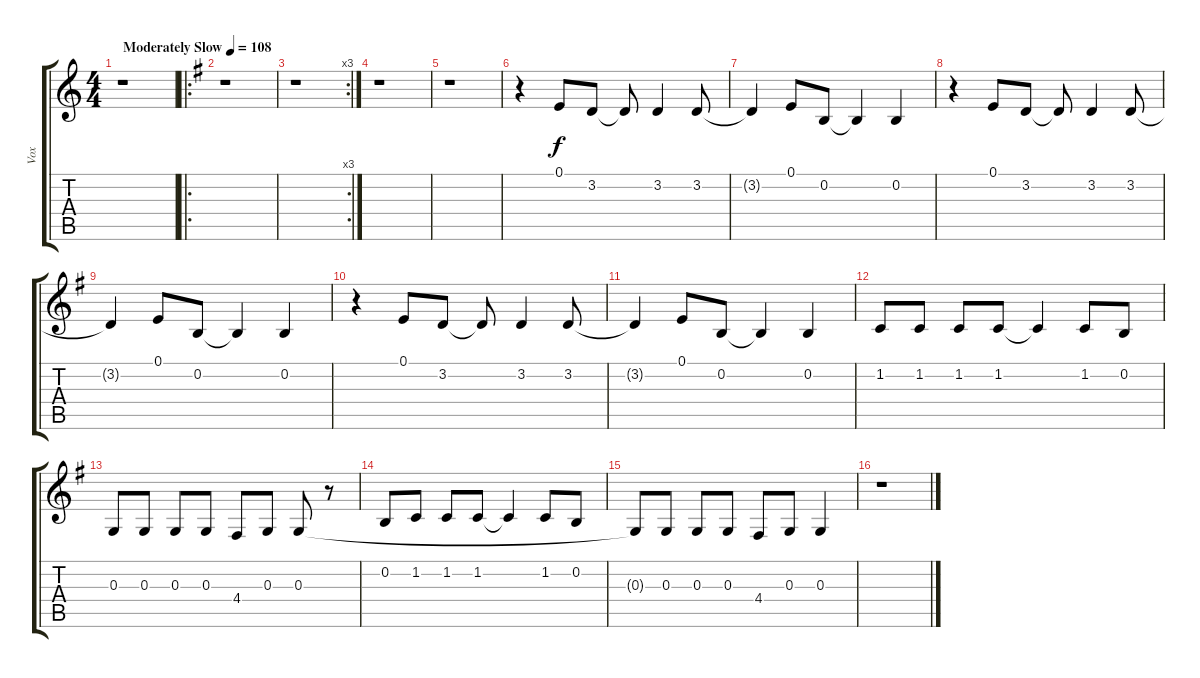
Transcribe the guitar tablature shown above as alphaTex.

\track ("Vox" "Vox") {instrument trumpet}
\staff {score tabs}
\tuning (E4 B3 G3 D3 A2 E2) {hide}
\ts (4 4)
\tempo (108 "Moderately Slow")
\clef g2
\ks c
r.1{dy f instrument trumpet} |
\ro
\ks g
r.1 |
\rc 3
r.1 |
r.1 |
r.1 |
r.4 0.1.8 3.2.8 3.2{t}.8 3.2.4 3.2.8 |
3.2{t}.4 0.1.8 0.2.8 0.2{t}.4 0.2.4 |
r.4 0.1.8 3.2.8 3.2{t}.8 3.2.4 3.2.8 |
3.2{t}.4 0.1.8 0.2.8 0.2{t}.4 0.2.4 |
r.4 0.1.8 3.2.8 3.2{t}.8 3.2.4 3.2.8 |
3.2{t}.4 0.1.8 0.2.8 0.2{t}.4 0.2.4 |
1.2.8 1.2.8 1.2.8 1.2.8 1.2{t}.4 1.2.8 0.2.8 |
0.3.8 0.3.8 0.3.8 0.3.8 4.4.8 0.3.8 0.3.8 r.8 |
0.2.8 1.2.8 1.2.8 1.2.8 1.2{t}.4 1.2.8 0.2.8 |
0.3{t}.8 0.3.8 0.3.8 0.3.8 4.4.8 0.3.8 0.3.4 |
r.1
